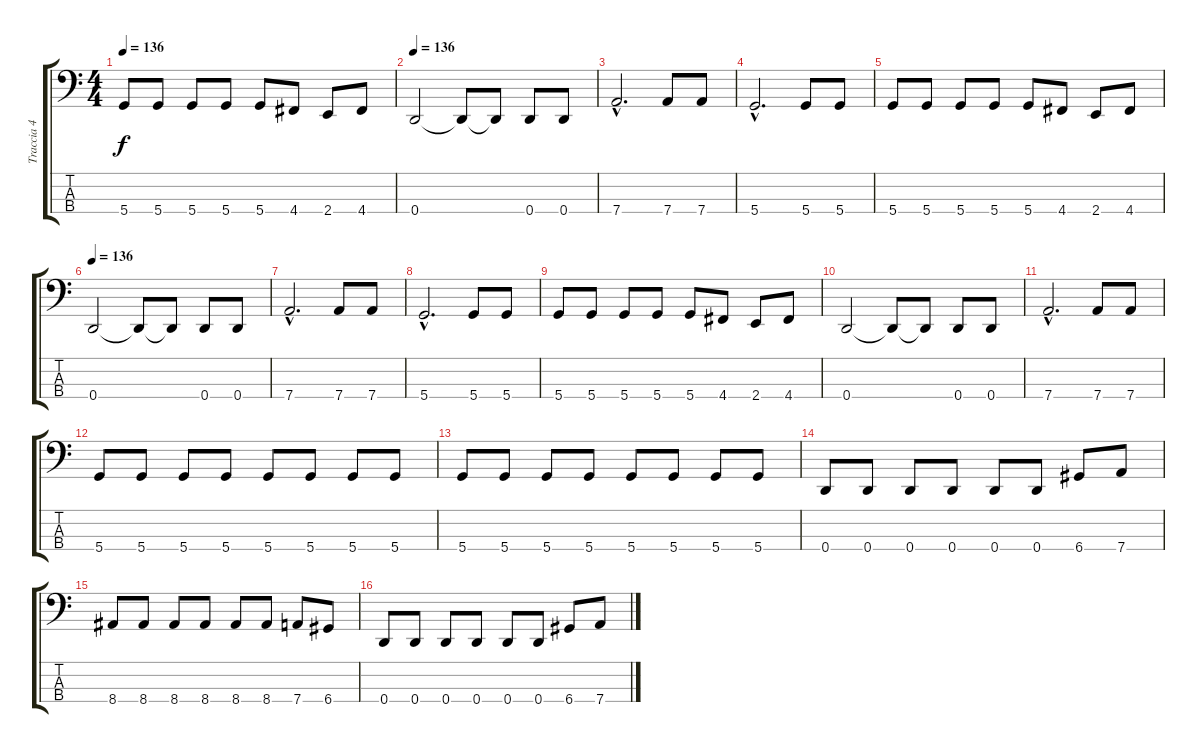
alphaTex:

\track ("Traccia 4" "Traccia 4") {instrument electricbasspick}
\staff {score tabs}
\tuning (G2 D2 A1 D1) {hide}
\ts (4 4)
\tempo 136
\clef f4
\ks c
5.4.8{dy f} 5.4.8 5.4.8 5.4.8 5.4.8 4.4.8 2.4.8 4.4.8 |
\tempo 136
0.4.2 0.4{t}.8 0.4{t}.8 0.4.8 0.4.8 |
7.4{hac}.2{d} 7.4.8 7.4.8 |
5.4{hac}.2{d} 5.4.8 5.4.8 |
5.4.8 5.4.8 5.4.8 5.4.8 5.4.8 4.4.8 2.4.8 4.4.8 |
\tempo 136
0.4.2 0.4{t}.8 0.4{t}.8 0.4.8 0.4.8 |
7.4{hac}.2{d} 7.4.8 7.4.8 |
5.4{hac}.2{d} 5.4.8 5.4.8 |
5.4.8 5.4.8 5.4.8 5.4.8 5.4.8 4.4.8 2.4.8 4.4.8 |
0.4.2 0.4{t}.8 0.4{t}.8 0.4.8 0.4.8 |
7.4{hac}.2{d} 7.4.8 7.4.8 |
5.4.8 5.4.8 5.4.8 5.4.8 5.4.8 5.4.8 5.4.8 5.4.8 |
5.4.8 5.4.8 5.4.8 5.4.8 5.4.8 5.4.8 5.4.8 5.4.8 |
0.4.8 0.4.8 0.4.8 0.4.8 0.4.8 0.4.8 6.4.8 7.4.8 |
8.4.8 8.4.8 8.4.8 8.4.8 8.4.8 8.4.8 7.4.8 6.4.8 |
0.4.8 0.4.8 0.4.8 0.4.8 0.4.8 0.4.8 6.4.8 7.4.8
